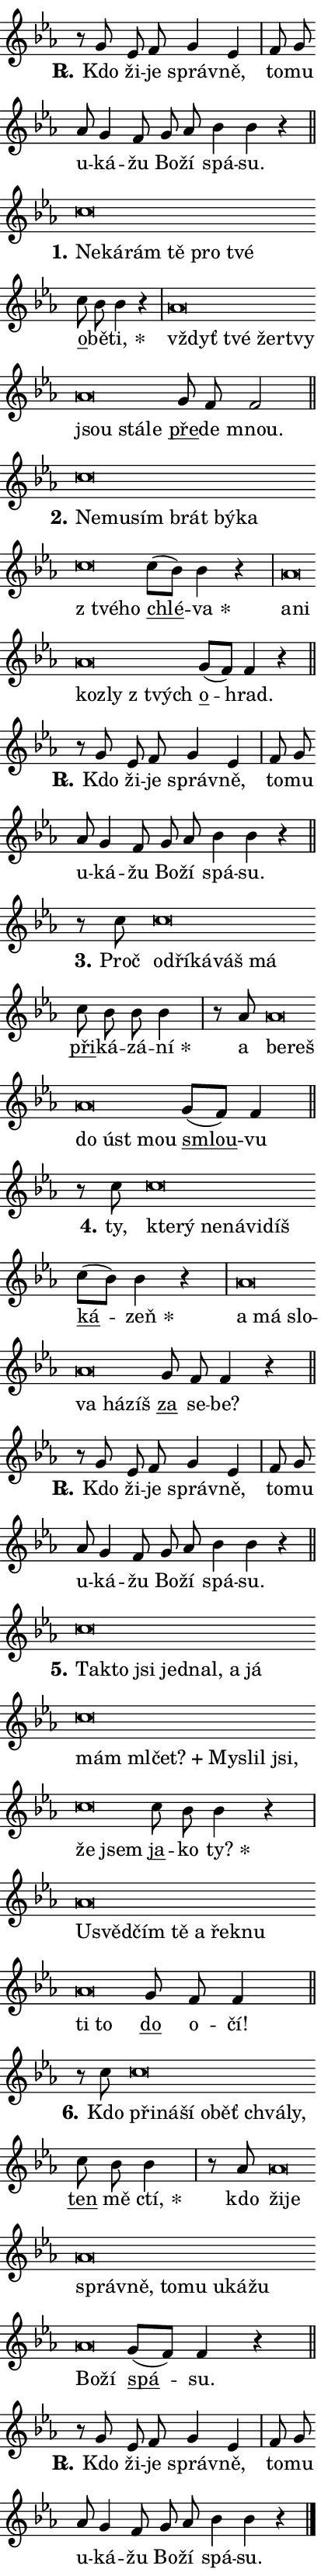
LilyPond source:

\version "2.24.0"
\header { tagline = "" }
\paper {
  indent = 0\cm
  top-margin = 0\cm
  right-margin = 0.13\cm % to fit lyric hyphens
  bottom-margin = 0\cm
  left-margin = 0\cm
  paper-width = 7\cm
  page-breaking = #ly:one-page-breaking
  system-system-spacing.basic-distance = #11
  score-system-spacing.basic-distance = #11
  ragged-last = ##f
}


%% Author: Thomas Morley
%% https://lists.gnu.org/archive/html/lilypond-user/2020-05/msg00002.html
#(define (line-position grob)
"Returns position of @var[grob} in current system:
   @code{'start}, if at first time-step
   @code{'end}, if at last time-step
   @code{'middle} otherwise
"
  (let* ((col (ly:item-get-column grob))
         (ln (ly:grob-object col 'left-neighbor))
         (rn (ly:grob-object col 'right-neighbor))
         (col-to-check-left (if (ly:grob? ln) ln col))
         (col-to-check-right (if (ly:grob? rn) rn col))
         (break-dir-left
           (and
             (ly:grob-property col-to-check-left 'non-musical #f)
             (ly:item-break-dir col-to-check-left)))
         (break-dir-right
           (and
             (ly:grob-property col-to-check-right 'non-musical #f)
             (ly:item-break-dir col-to-check-right))))
        (cond ((eqv? 1 break-dir-left) 'start)
              ((eqv? -1 break-dir-right) 'end)
              (else 'middle))))

#(define (tranparent-at-line-position vctor)
  (lambda (grob)
  "Relying on @code{line-position} select the relevant enry from @var{vctor}.
Used to determine transparency,"
    (case (line-position grob)
      ((end) (not (vector-ref vctor 0)))
      ((middle) (not (vector-ref vctor 1)))
      ((start) (not (vector-ref vctor 2))))))

noteHeadBreakVisibility =
#(define-music-function (break-visibility)(vector?)
"Makes @code{NoteHead}s transparent relying on @var{break-visibility}"
#{
  \override NoteHead.transparent =
    #(tranparent-at-line-position break-visibility)
#})

#(define delete-ledgers-for-transparent-note-heads
  (lambda (grob)
    "Reads whether a @code{NoteHead} is transparent.
If so this @code{NoteHead} is removed from @code{'note-heads} from
@var{grob}, which is supposed to be @code{LedgerLineSpanner}.
As a result ledgers are not printed for this @code{NoteHead}"
    (let* ((nhds-array (ly:grob-object grob 'note-heads))
           (nhds-list
             (if (ly:grob-array? nhds-array)
                 (ly:grob-array->list nhds-array)
                 '()))
           ;; Relies on the transparent-property being done before
           ;; Staff.LedgerLineSpanner.after-line-breaking is executed.
           ;; This is fragile ...
           (to-keep
             (remove
               (lambda (nhd)
                 (ly:grob-property nhd 'transparent #f))
               nhds-list)))
      ;; TODO find a better method to iterate over grob-arrays, similiar
      ;; to filter/remove etc for lists
      ;; For now rebuilt from scratch
      (set! (ly:grob-object grob 'note-heads)  '())
      (for-each
        (lambda (nhd)
          (ly:pointer-group-interface::add-grob grob 'note-heads nhd))
        to-keep))))

squashNotes = {
  \override NoteHead.X-extent = #'(-0.2 . 0.2)
  \override NoteHead.Y-extent = #'(-0.75 . 0)
  \override NoteHead.stencil =
    #(lambda (grob)
       (let ((pos (ly:grob-property grob 'staff-position)))
         (begin
           (if (< pos -7) (display "ERROR: Lower brevis then expected\n") (display "OK: Expected brevis position\n"))
           (if (<= pos -6) ly:text-interface::print ly:note-head::print))))
}
unSquashNotes = {
  \revert NoteHead.X-extent
  \revert NoteHead.Y-extent
  \revert NoteHead.stencil
}

hideNotes = \noteHeadBreakVisibility #begin-of-line-visible
unHideNotes = \noteHeadBreakVisibility #all-visible

% work-around for resetting accidentals
% https://lilypond.org/doc/v2.23/Documentation/notation/displaying-rhythms#unmetered-music
cadenzaMeasure = {
  \cadenzaOff
  \partial 1024 s1024
  \cadenzaOn
}

#(define-markup-command (accent layout props text) (markup?)
  "Underline accented syllable"
  (interpret-markup layout props
    #{\markup \override #'(offset . 4.3) \underline { #text }#}))

responsum = \markup \concat {
  "R" \hspace #-1.05 \path #0.1 #'((moveto 0 0.07) (lineto 0.9 0.8)) \hspace #0.05 "."
}

spaceSize = #0.6828661417322834 % exact space size for TeX Gyre Schola

\layout {
  \context {
    \Staff
    \remove "Time_signature_engraver"
    \override LedgerLineSpanner.after-line-breaking = #delete-ledgers-for-transparent-note-heads
  }
  \context {
    \Lyrics {
      \override LyricSpace.minimum-distance = \spaceSize
      \override LyricText.font-name = #"TeX Gyre Schola"
      \override LyricText.font-size = 1
      \override StanzaNumber.font-name = #"TeX Gyre Schola Bold"
      \override StanzaNumber.font-size = 1
    }
  }
  \context {
    \Score 
    \override NoteHead.text =
      #(lambda (grob) 
        (let ((pos (ly:grob-property grob 'staff-position)))
          #{\markup {
            \combine
              \halign #-0.55 \raise #(if (= pos -6) 0 0.5) \override #'(thickness . 2) \draw-line #'(3.2 . 0)
              \musicglyph "noteheads.sM1"
          }#}))
  }
}

% magnetic-lyrics.ily
%
%   written by
%     Jean Abou Samra <jean@abou-samra.fr>
%     Werner Lemberg <wl@gnu.org>
%
%   adapted by
%     Jiri Hon <jiri.hon@gmail.com>
%
% Version 2022-Apr-15

% https://www.mail-archive.com/lilypond-user@gnu.org/msg149350.html

#(define (Left_hyphen_pointer_engraver context)
   "Collect syllable-hyphen-syllable occurrences in lyrics and store
them in properties.  This engraver only looks to the left.  For
example, if the lyrics input is @code{foo -- bar}, it does the
following.

@itemize @bullet
@item
Set the @code{text} property of the @code{LyricHyphen} grob between
@q{foo} and @q{bar} to @code{foo}.

@item
Set the @code{left-hyphen} property of the @code{LyricText} grob with
text @q{foo} to the @code{LyricHyphen} grob between @q{foo} and
@q{bar}.
@end itemize

Use this auxiliary engraver in combination with the
@code{lyric-@/text::@/apply-@/magnetic-@/offset!} hook."
   (let ((hyphen #f)
         (text #f))
     (make-engraver
      (acknowledgers
       ((lyric-syllable-interface engraver grob source-engraver)
        (set! text grob)))
      (end-acknowledgers
       ((lyric-hyphen-interface engraver grob source-engraver)
        ;(when (not (grob::has-interface grob 'lyric-space-interface))
          (set! hyphen grob)));)
      ((stop-translation-timestep engraver)
       (when (and text hyphen)
         (ly:grob-set-object! text 'left-hyphen hyphen))
       (set! text #f)
       (set! hyphen #f)))))

#(define (lyric-text::apply-magnetic-offset! grob)
   "If the space between two syllables is less than the value in
property @code{LyricText@/.details@/.squash-threshold}, move the right
syllable to the left so that it gets concatenated with the left
syllable.

Use this function as a hook for
@code{LyricText@/.after-@/line-@/breaking} if the
@code{Left_@/hyphen_@/pointer_@/engraver} is active."
   (let ((hyphen (ly:grob-object grob 'left-hyphen #f)))
     (when hyphen
       (let ((left-text (ly:spanner-bound hyphen LEFT)))
         (when (grob::has-interface left-text 'lyric-syllable-interface)
           (let* ((common (ly:grob-common-refpoint grob left-text X))
                  (this-x-ext (ly:grob-extent grob common X))
                  (left-x-ext
                   (begin
                     ;; Trigger magnetism for left-text.
                     (ly:grob-property left-text 'after-line-breaking)
                     (ly:grob-extent left-text common X)))
                  ;; `delta` is the gap width between two syllables.
                  (delta (- (interval-start this-x-ext)
                            (interval-end left-x-ext)))
                  (details (ly:grob-property grob 'details))
                  (threshold (assoc-get 'squash-threshold details 0.2)))
             (when (< delta threshold)
               (let* (;; We have to manipulate the input text so that
                      ;; ligatures crossing syllable boundaries are not
                      ;; disabled.  For languages based on the Latin
                      ;; script this is essentially a beautification.
                      ;; However, for non-Western scripts it can be a
                      ;; necessity.
                      (lt (ly:grob-property left-text 'text))
                      (rt (ly:grob-property grob 'text))
                      (is-space (grob::has-interface hyphen 'lyric-space-interface))
                      (space (if is-space " " ""))
                      (extra-delta (if is-space spaceSize 0))
                      ;; Append new syllable.
                      (ltrt-space (if (and (string? lt) (string? rt))
                                (string-append lt space rt)
                                (make-concat-markup (list lt space rt))))
                      ;; Right-align `ltrt` to the right side.
                      (ltrt-space-markup (grob-interpret-markup
                               grob
                               (make-translate-markup
                                (cons (interval-length this-x-ext) 0)
                                (make-right-align-markup ltrt-space)))))
                 (begin
                   ;; Don't print `left-text`.
                   (ly:grob-set-property! left-text 'stencil #f)
                   ;; Set text and stencil (which holds all collected
                   ;; syllables so far) and shift it to the left.
                   (ly:grob-set-property! grob 'text ltrt-space)
                   (ly:grob-set-property! grob 'stencil ltrt-space-markup)
                   (ly:grob-translate-axis! grob (- (- delta extra-delta)) X))))))))))


#(define (lyric-hyphen::displace-bounds-first grob)
   ;; Make very sure this callback isn't triggered too early.
   (let ((left (ly:spanner-bound grob LEFT))
         (right (ly:spanner-bound grob RIGHT)))
     (ly:grob-property left 'after-line-breaking)
     (ly:grob-property right 'after-line-breaking)
     (ly:lyric-hyphen::print grob)))

squashThreshold = #0.4

\layout {
  \context {
    \Lyrics
    \consists #Left_hyphen_pointer_engraver
    \override LyricText.after-line-breaking =
      #lyric-text::apply-magnetic-offset!
    \override LyricHyphen.stencil = #lyric-hyphen::displace-bounds-first
    \override LyricText.details.squash-threshold = \squashThreshold
    \override LyricHyphen.minimum-distance = 0
    \override LyricHyphen.minimum-length = \squashThreshold
  }
}

squashText = \override LyricText.details.squash-threshold = 9999
unSquashText = \override LyricText.details.squash-threshold = \squashThreshold

leftText = \override LyricText.self-alignment-X = #LEFT
unLeftText = \revert LyricText.self-alignment-X

starOffset = #(lambda (grob) 
                (let ((x_offset (ly:self-alignment-interface::aligned-on-x-parent grob)))
                  (if (= x_offset 0) 0 (+ x_offset 1.2))))

star = #(define-music-function (syllable)(string?)
"Append star separator at the end of a syllable"
#{
  \once \override LyricText.X-offset = #starOffset
  \lyricmode { \markup {
    #syllable
    \override #'((font-name . "TeX Gyre Schola Bold")) \hspace #0.2 \lower #0.65 \larger "*"
  } }
#})

starAccent = #(define-music-function (syllable)(string?)
"Append star separator at the end of a syllable and make accent"
#{
  \once \override LyricText.X-offset = #starOffset
  \lyricmode { \markup {
    \accent #syllable
    \override #'((font-name . "TeX Gyre Schola Bold")) \hspace #0.2 \lower #0.65 \larger "*"
  } }
#})

breath = #(define-music-function (syllable)(string?)
"Append breathing indicator at the end of a syllable"
#{
  \lyricmode { \markup { #syllable "+" } }
#})

optionalBreath = #(define-music-function (syllable)(string?)
"Append optional breathing indicator at the end of a syllable"
#{
  \lyricmode { \markup { #syllable "(+)" } }
#})


\score {
    <<
        \new Voice = "melody" { \cadenzaOn \key es \major \relative { r8 g' es f g4 es \cadenzaMeasure \bar "|" f8 g \bar "" as g4 f8 \bar "" g as \bar "" bes4 bes r \cadenzaMeasure \bar "||" \break } }
        \new Lyrics \lyricsto "melody" { \lyricmode { \set stanza = \responsum
Kdo ži -- je správ -- ně, to -- mu u -- ká -- žu Bo -- ží spá -- su. } }
    >>
    \layout {}
}

\score {
    <<
        \new Voice = "melody" { \cadenzaOn \key es \major \relative { \squashNotes c''\breve*1/16 \hideNotes \breve*1/16 \bar "" \breve*1/16 \bar "" \breve*1/16 \bar "" \breve*1/16 \breve*1/16 \bar "" \unHideNotes \unSquashNotes \bar "" c8 bes bes4 r \cadenzaMeasure \bar "|" \squashNotes as\breve*1/16 \hideNotes \breve*1/16 \bar "" \breve*1/16 \bar "" \breve*1/16 \bar "" \breve*1/16 \bar "" \breve*1/16 \breve*1/16 \bar "" \unHideNotes \unSquashNotes \bar "" g8 f f2 \cadenzaMeasure \bar "||" \break } }
        \new Lyrics \lyricsto "melody" { \lyricmode { \set stanza = "1."
\leftText Ne -- \squashText ká -- rám tě pro tvé \unLeftText \unSquashText \markup \accent o -- bě -- \star ti, \leftText vždyť \squashText tvé žer -- tvy jsou stá -- le \unLeftText \unSquashText \markup \accent pře -- de mnou. } }
    >>
    \layout {}
}

\score {
    <<
        \new Voice = "melody" { \cadenzaOn \key es \major \relative { \squashNotes c''\breve*1/16 \hideNotes \breve*1/16 \bar "" \breve*1/16 \bar "" \breve*1/16 \bar "" \breve*1/16 \bar "" \breve*1/16 \bar "" \breve*1/16 \breve*1/16 \bar "" \unHideNotes \unSquashNotes \bar "" c8[( bes)] bes4 r \cadenzaMeasure \bar "|" \squashNotes as\breve*1/16 \hideNotes \breve*1/16 \bar "" \breve*1/16 \bar "" \breve*1/16 \breve*1/16 \bar "" \unHideNotes \unSquashNotes \bar "" g8[( f)] f4 r \cadenzaMeasure \bar "||" \break } }
        \new Lyrics \lyricsto "melody" { \lyricmode { \set stanza = "2."
\leftText Ne -- \squashText mu -- sím brát bý -- ka "z tvé" -- ho \unLeftText \unSquashText \markup \accent chlé -- \star va \leftText a -- \squashText ni koz -- ly "z tvých" \unLeftText \unSquashText \markup \accent o -- hrad. } }
    >>
    \layout {}
}

\score {
    <<
        \new Voice = "melody" { \cadenzaOn \key es \major \relative { r8 g' es f g4 es \cadenzaMeasure \bar "|" f8 g \bar "" as g4 f8 \bar "" g as \bar "" bes4 bes r \cadenzaMeasure \bar "||" \break } }
        \new Lyrics \lyricsto "melody" { \lyricmode { \set stanza = \responsum
Kdo ži -- je správ -- ně, to -- mu u -- ká -- žu Bo -- ží spá -- su. } }
    >>
    \layout {}
}

\score {
    <<
        \new Voice = "melody" { \cadenzaOn \key es \major \relative { r8 c''8 \squashNotes c\breve*1/16 \hideNotes \breve*1/16 \bar "" \breve*1/16 \bar "" \breve*1/16 \breve*1/16 \bar "" \unHideNotes \unSquashNotes \bar "" c8 bes bes bes4 \cadenzaMeasure \bar "|" r8 as8 \squashNotes as\breve*1/16 \hideNotes \breve*1/16 \bar "" \breve*1/16 \bar "" \breve*1/16 \breve*1/16 \bar "" \unHideNotes \unSquashNotes \bar "" g8[( f)] f4 \cadenzaMeasure \bar "||" \break } }
        \new Lyrics \lyricsto "melody" { \lyricmode { \set stanza = "3."
Proč \leftText od -- \squashText ří -- ká -- váš má \unLeftText \unSquashText \markup \accent při -- ká -- zá -- \star ní a \leftText be -- \squashText reš do úst mou \unLeftText \unSquashText \markup \accent smlou -- vu } }
    >>
    \layout {}
}

\score {
    <<
        \new Voice = "melody" { \cadenzaOn \key es \major \relative { r8 c''8 \squashNotes c\breve*1/16 \hideNotes \breve*1/16 \bar "" \breve*1/16 \bar "" \breve*1/16 \bar "" \breve*1/16 \breve*1/16 \bar "" \unHideNotes \unSquashNotes \bar "" c8[( bes)] bes4 r \cadenzaMeasure \bar "|" \squashNotes as\breve*1/16 \hideNotes \breve*1/16 \bar "" \breve*1/16 \bar "" \breve*1/16 \bar "" \breve*1/16 \breve*1/16 \bar "" \unHideNotes \unSquashNotes \bar "" g8 f f4 r \cadenzaMeasure \bar "||" \break } }
        \new Lyrics \lyricsto "melody" { \lyricmode { \set stanza = "4."
ty, \leftText kte -- \squashText rý ne -- ná -- vi -- díš \unLeftText \unSquashText \markup \accent ká -- \star zeň \leftText a \squashText má slo -- va há -- zíš \unLeftText \unSquashText \markup \accent za se -- be? } }
    >>
    \layout {}
}

\score {
    <<
        \new Voice = "melody" { \cadenzaOn \key es \major \relative { r8 g' es f g4 es \cadenzaMeasure \bar "|" f8 g \bar "" as g4 f8 \bar "" g as \bar "" bes4 bes r \cadenzaMeasure \bar "||" \break } }
        \new Lyrics \lyricsto "melody" { \lyricmode { \set stanza = \responsum
Kdo ži -- je správ -- ně, to -- mu u -- ká -- žu Bo -- ží spá -- su. } }
    >>
    \layout {}
}

\score {
    <<
        \new Voice = "melody" { \cadenzaOn \key es \major \relative { \squashNotes c''\breve*1/16 \hideNotes \breve*1/16 \bar "" \breve*1/16 \bar "" \breve*1/16 \bar "" \breve*1/16 \bar "" \breve*1/16 \bar "" \breve*1/16 \bar "" \breve*1/16 \bar "" \breve*1/16 \bar "" \breve*1/16 \bar "" \breve*1/16 \bar "" \breve*1/16 \bar "" \breve*1/16 \bar "" \breve*1/16 \breve*1/16 \bar "" \unHideNotes \unSquashNotes \bar "" c8 bes bes4 r \cadenzaMeasure \bar "|" \squashNotes as\breve*1/16 \hideNotes \breve*1/16 \bar "" \breve*1/16 \bar "" \breve*1/16 \bar "" \breve*1/16 \bar "" \breve*1/16 \bar "" \breve*1/16 \bar "" \breve*1/16 \breve*1/16 \bar "" \unHideNotes \unSquashNotes \bar "" g8 f f4 \cadenzaMeasure \bar "||" \break } }
        \new Lyrics \lyricsto "melody" { \lyricmode { \set stanza = "5."
\leftText Tak -- \squashText to jsi jed -- nal, a já mám ml -- \breath "čet?" My -- slil jsi, že jsem \unLeftText \unSquashText \markup \accent ja -- ko \star ty? \leftText U -- \squashText svěd -- čím tě a řek -- nu ti to \unLeftText \unSquashText \markup \accent do o -- čí! } }
    >>
    \layout {}
}

\score {
    <<
        \new Voice = "melody" { \cadenzaOn \key es \major \relative { r8 c''8 \squashNotes c\breve*1/16 \hideNotes \breve*1/16 \bar "" \breve*1/16 \bar "" \breve*1/16 \bar "" \breve*1/16 \bar "" \breve*1/16 \breve*1/16 \bar "" \unHideNotes \unSquashNotes \bar "" c8 bes bes4 \cadenzaMeasure \bar "|" r8 as8 \squashNotes as\breve*1/16 \hideNotes \breve*1/16 \bar "" \breve*1/16 \bar "" \breve*1/16 \bar "" \breve*1/16 \bar "" \breve*1/16 \bar "" \breve*1/16 \bar "" \breve*1/16 \bar "" \breve*1/16 \bar "" \breve*1/16 \breve*1/16 \bar "" \unHideNotes \unSquashNotes \bar "" g8[( f)] f4 r \cadenzaMeasure \bar "||" \break } }
        \new Lyrics \lyricsto "melody" { \lyricmode { \set stanza = "6."
Kdo \leftText při -- \squashText ná -- ší o -- běť chvá -- ly, \unLeftText \unSquashText \markup \accent ten mě \star ctí, kdo \leftText ži -- \squashText je správ -- ně, to -- mu u -- ká -- žu Bo -- ží \unLeftText \unSquashText \markup \accent spá -- su. } }
    >>
    \layout {}
}

\score {
    <<
        \new Voice = "melody" { \cadenzaOn \key es \major \relative { r8 g' es f g4 es \cadenzaMeasure \bar "|" f8 g \bar "" as g4 f8 \bar "" g as \bar "" bes4 bes r \cadenzaMeasure \bar "||" \break } \bar "|." }
        \new Lyrics \lyricsto "melody" { \lyricmode { \set stanza = \responsum
Kdo ži -- je správ -- ně, to -- mu u -- ká -- žu Bo -- ží spá -- su. } }
    >>
    \layout {}
}
